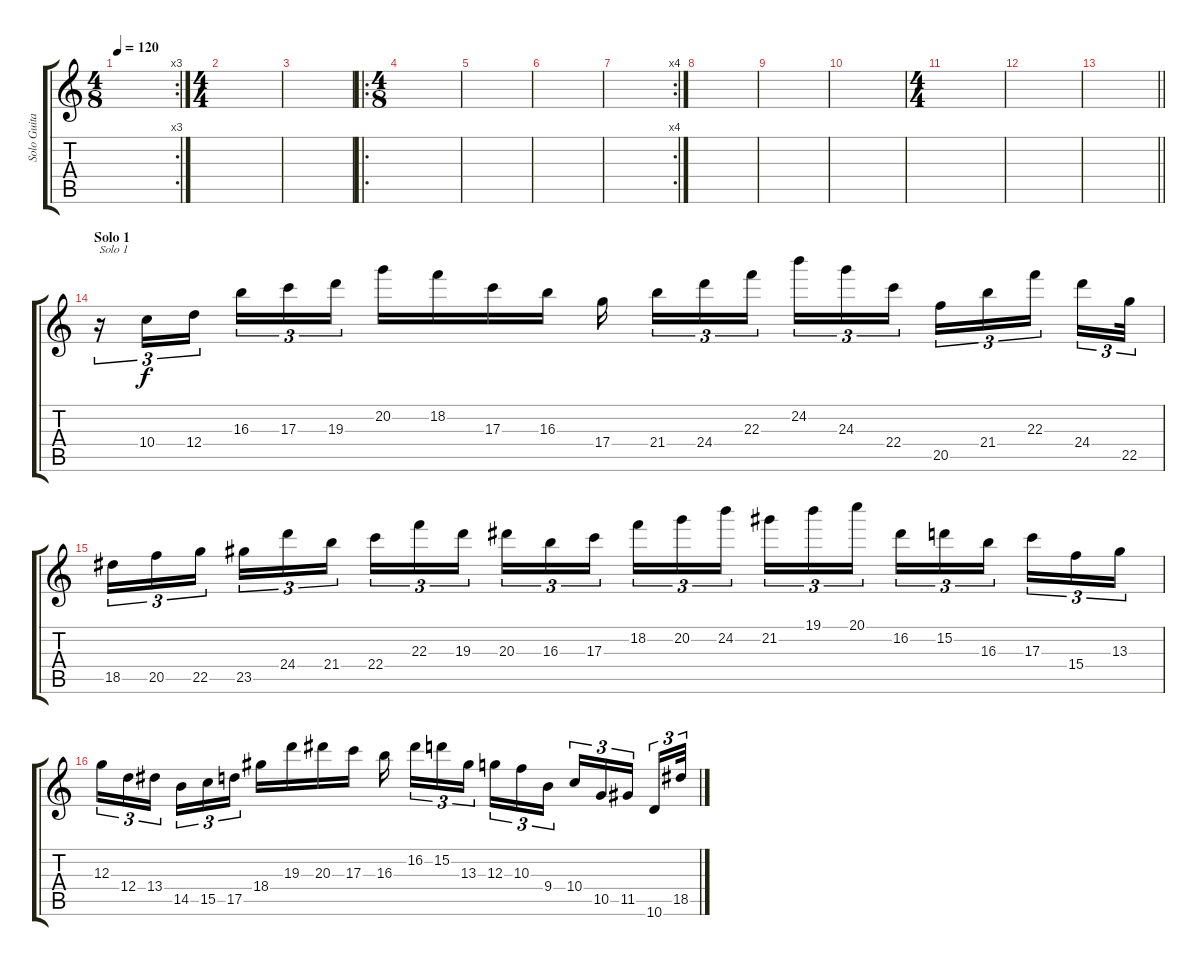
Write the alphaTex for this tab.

\track ("Solo Guitar" "Solo Guita") {instrument overdrivenguitar}
\staff {score tabs}
\tuning (E4 B3 G3 D3 A2 E2) {hide}
\rc 3
\ts (4 8)
\tempo 120
\clef g2
\ks c
|
\ts (4 4)
|
|
\ro
\ts (4 8)
|
|
|
\rc 4
|
|
|
|
\ts (4 4)
|
|
\barLineRight lightlight
|
\section ("" "Solo 1")
r.16{tu (3 2) txt "Solo 1"} 10.4.16{tu (3 2)} 12.4.16{tu (3 2) beam splitsecondary} 16.3.16{tu (3 2)} 17.3.16{tu (3 2)} 19.3.16{tu (3 2)} 20.2.16 18.2.16 17.3.16 16.3.16 17.4.16{beam splitsecondary} 21.4.16{tu (3 2)} 24.4.16{tu (3 2)} 22.3.16{tu (3 2) beam splitsecondary} 24.2.16{tu (3 2)} 24.3.16{tu (3 2)} 22.4.16{tu (3 2) beam splitsecondary} 20.5.16{tu (3 2)} 21.4.16{tu (3 2)} 22.3.16{tu (3 2) beam splitsecondary} 24.4.16{tu (3 2)} 22.5.32{tu (3 2)} |
18.5.16{tu (3 2)} 20.5.16{tu (3 2)} 22.5.16{tu (3 2) beam splitsecondary} 23.5.16{tu (3 2)} 24.4.16{tu (3 2)} 21.4.16{tu (3 2)} 22.4.16{tu (3 2)} 22.3.16{tu (3 2)} 19.3.16{tu (3 2) beam splitsecondary} 20.3.16{tu (3 2)} 16.3.16{tu (3 2)} 17.3.16{tu (3 2)} 18.2.16{tu (3 2)} 20.2.16{tu (3 2)} 24.2.16{tu (3 2) beam splitsecondary} 21.2.16{tu (3 2)} 19.1.16{tu (3 2)} 20.1.16{tu (3 2)} 16.2.16{tu (3 2)} 15.2.16{tu (3 2)} 16.3.16{tu (3 2) beam splitsecondary} 17.3.16{tu (3 2)} 15.4.16{tu (3 2)} 13.3.16{tu (3 2)} |
12.3.16{tu (3 2)} 12.4.16{tu (3 2)} 13.4.16{tu (3 2) beam splitsecondary} 14.5.16{tu (3 2)} 15.5.16{tu (3 2)} 17.5.16{tu (3 2)} 18.4.16 19.3.16 20.3.16 17.3.16 16.3.16{beam splitsecondary} 16.2.16{tu (3 2)} 15.2.16{tu (3 2)} 13.3.16{tu (3 2) beam splitsecondary} 12.3.16{tu (3 2)} 10.3.16{tu (3 2)} 9.4.16{tu (3 2) beam splitsecondary} 10.4.16{tu (3 2)} 10.5.16{tu (3 2)} 11.5.16{tu (3 2) beam splitsecondary} 10.6.16{tu (3 2)} 18.5.32{tu (3 2)}
